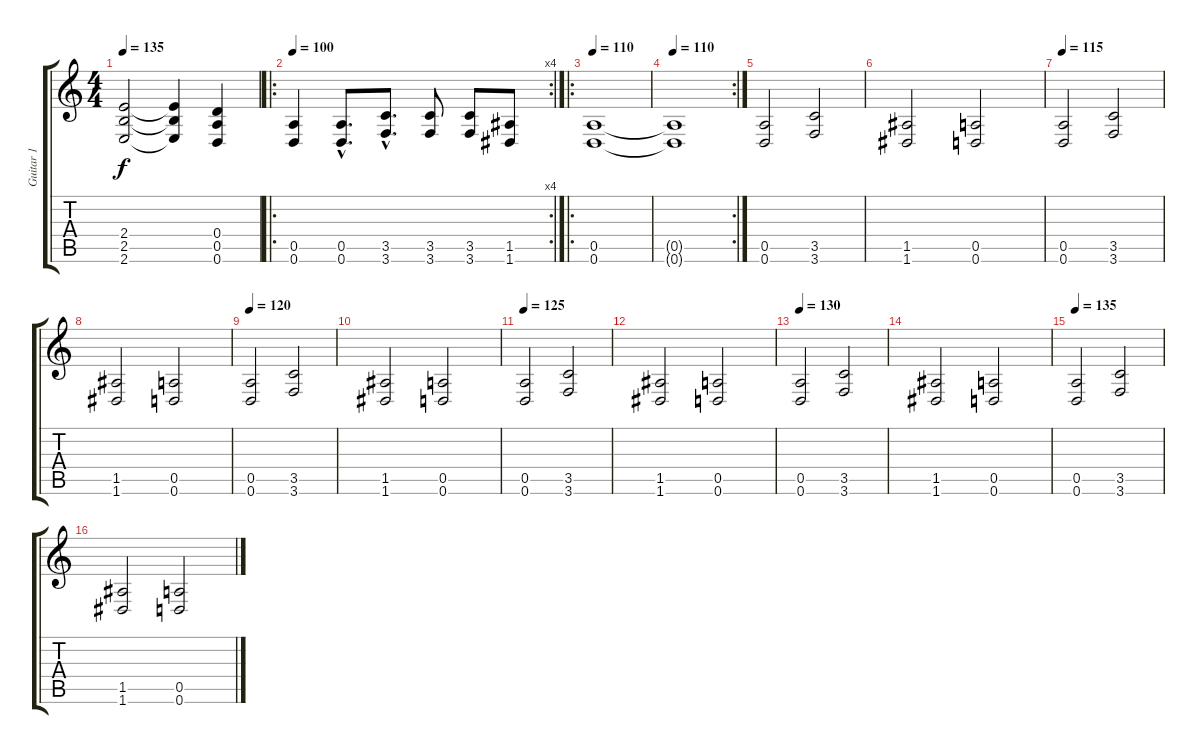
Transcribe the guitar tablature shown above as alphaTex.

\track ("Guitar 1" "Guitar 1") {instrument distortionguitar}
\staff {score tabs}
\tuning (E4 B3 G3 D3 A2 D2) {hide}
\ts (4 4)
\tempo 135
\clef g2
\ks c
(2.4{t} 2.5{t} 2.6{t}).2{dy f} (2.4{t} 2.5{t} 2.6{t}).4 (0.4 0.5 0.6).4 |
\ro
\rc 4
\tempo 100
(0.5 0.6).4 (0.5{hac} 0.6{hac}).8{d} (3.5{hac} 3.6{hac}).8{d} (3.5 3.6).8 (3.5 3.6).8 (1.5 1.6).8 |
\ro
\tempo 110
(0.5 0.6).1{volume 16} |
\rc 2
\tempo 110
(0.5{t} 0.6{t}).1 |
(0.5 0.6).2 (3.5 3.6).2 |
(1.5 1.6).2 (0.5 0.6).2 |
\tempo 115
(0.5 0.6).2 (3.5 3.6).2 |
(1.5 1.6).2 (0.5 0.6).2 |
\tempo 120
(0.5 0.6).2 (3.5 3.6).2 |
(1.5 1.6).2 (0.5 0.6).2 |
\tempo 125
(0.5 0.6).2 (3.5 3.6).2 |
(1.5 1.6).2 (0.5 0.6).2 |
\tempo 130
(0.5 0.6).2 (3.5 3.6).2 |
(1.5 1.6).2 (0.5 0.6).2 |
\tempo 135
(0.5 0.6).2 (3.5 3.6).2 |
(1.5 1.6).2 (0.5 0.6).2
